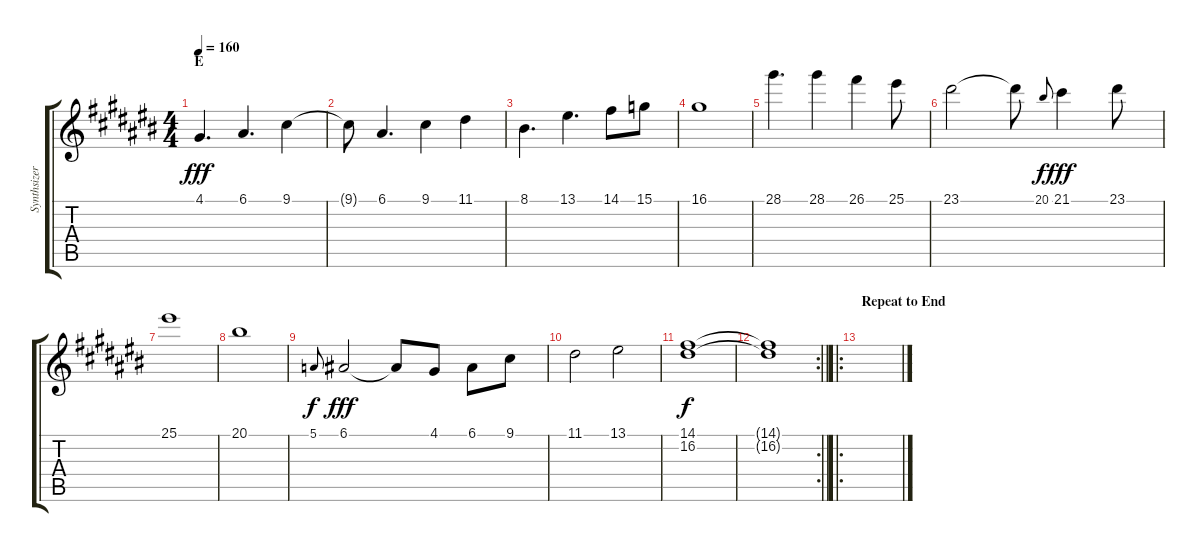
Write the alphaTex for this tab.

\track ("Synthsizer" "Synthsizer") {instrument electricpiano1}
\staff {score tabs}
\tuning (E4 B3 G3 D3 A2 E2) {hide}
\ts (4 4)
\section ("" "E")
\tempo 160
\clef g2
\ks c#
4.1.4{d dy fff} 6.1.4{d} 9.1.4 |
9.1{t}.8 6.1.4{d} 9.1.4 11.1.4 |
8.1.4{d} 13.1.4{d} 14.1.8 15.1.8 |
16.1.1 |
28.1.4{d} 28.1.4 26.1.4 25.1.8 |
23.1.2 23.1{t}.8 20.1.8{gr onbeat dy f} 21.1.4{dy fff} 23.1.8 |
25.1.1 |
20.1.1 |
5.1.8{gr onbeat dy f} 6.1.2{dy fff} 6.1{t}.8 4.1.8 6.1.8 9.1.8 |
11.1.2 13.1.2 |
(14.1 16.2).1{dy f} |
\rc 2
\barLineRight lightlight
(14.1{t} 16.2{t}).1 |
\ro
\section ("" "Repeat to End")
